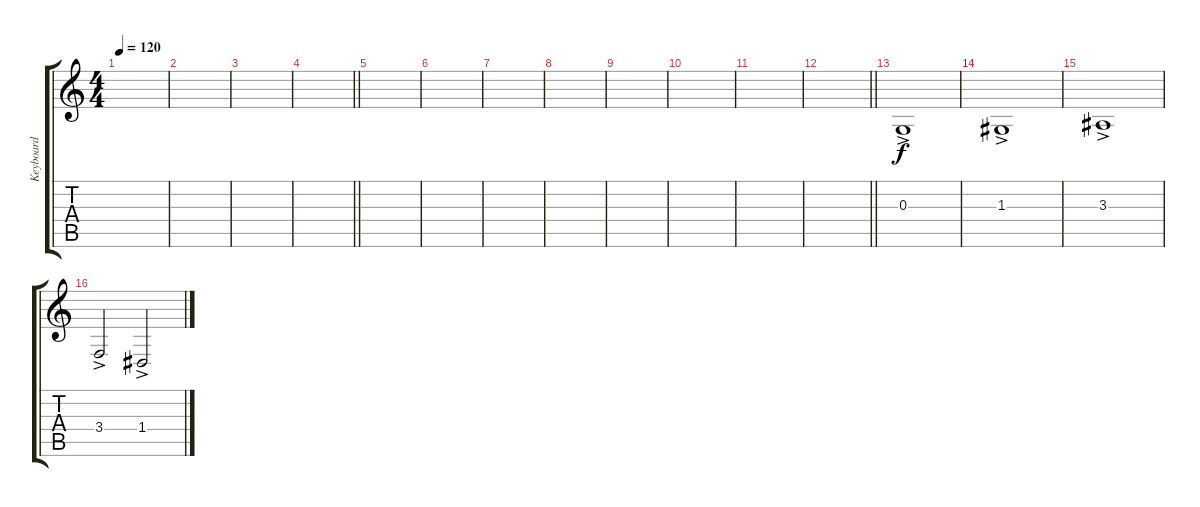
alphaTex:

\track ("Keyboard" "Keyboard") {instrument pad8sweep}
\staff {score tabs}
\tuning (E4 B3 G3 D3 A2 E2) {hide}
\ts (4 4)
\tempo 120
\clef g2
\ks c
|
|
|
\barLineRight lightlight
|
|
|
|
|
|
|
|
\barLineRight lightlight
|
0.3{ac}.1 |
1.3{ac}.1 |
3.3{ac}.1 |
3.4{ac}.2 1.4{ac}.2
